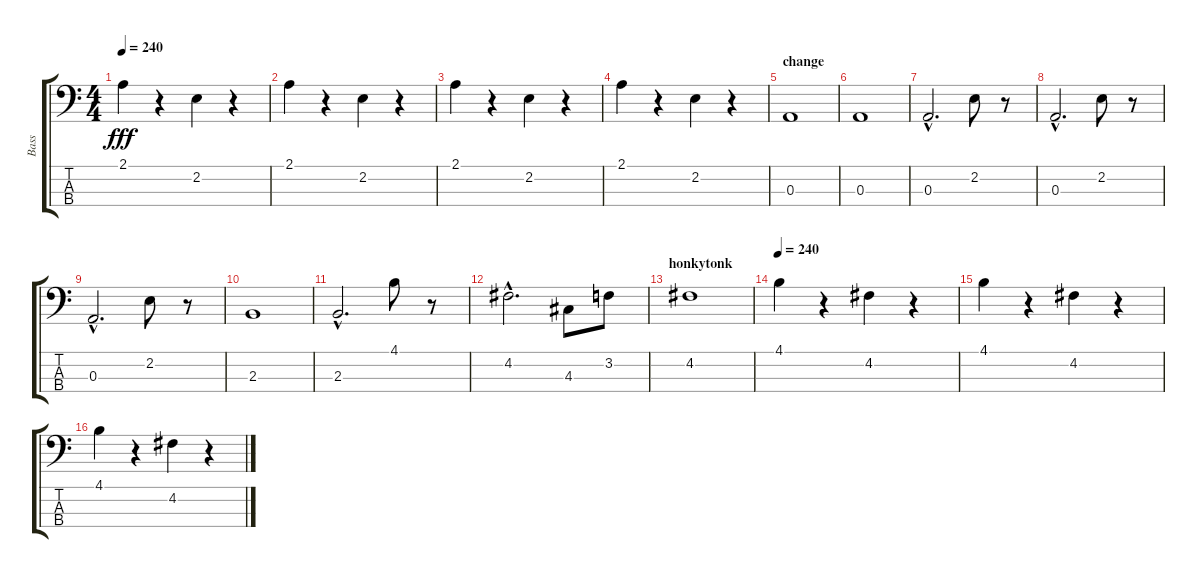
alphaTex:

\track ("Bass" "Bass") {instrument acousticbass}
\staff {score tabs}
\tuning (G2 D2 A1 E1) {hide}
\ts (4 4)
\tempo 240
\clef f4
\ks c
2.1.4{dy fff} r.4 2.2.4 r.4 |
2.1.4 r.4 2.2.4 r.4 |
2.1.4 r.4 2.2.4 r.4 |
2.1.4 r.4 2.2.4 r.4 |
\section ("" "change")
0.3.1 |
0.3.1 |
0.3{hac}.2{d} 2.2.8 r.8 |
0.3{hac}.2{d} 2.2.8 r.8 |
0.3{hac}.2{d} 2.2.8 r.8 |
2.3.1 |
2.3{hac}.2{d} 4.1.8 r.8 |
4.2{hac}.2{d} 4.3.8 3.2.8 |
\section ("" "honkytonk")
4.2.1 |
\tempo 240
4.1.4 r.4 4.2.4 r.4 |
4.1.4 r.4 4.2.4 r.4 |
4.1.4 r.4 4.2.4 r.4
